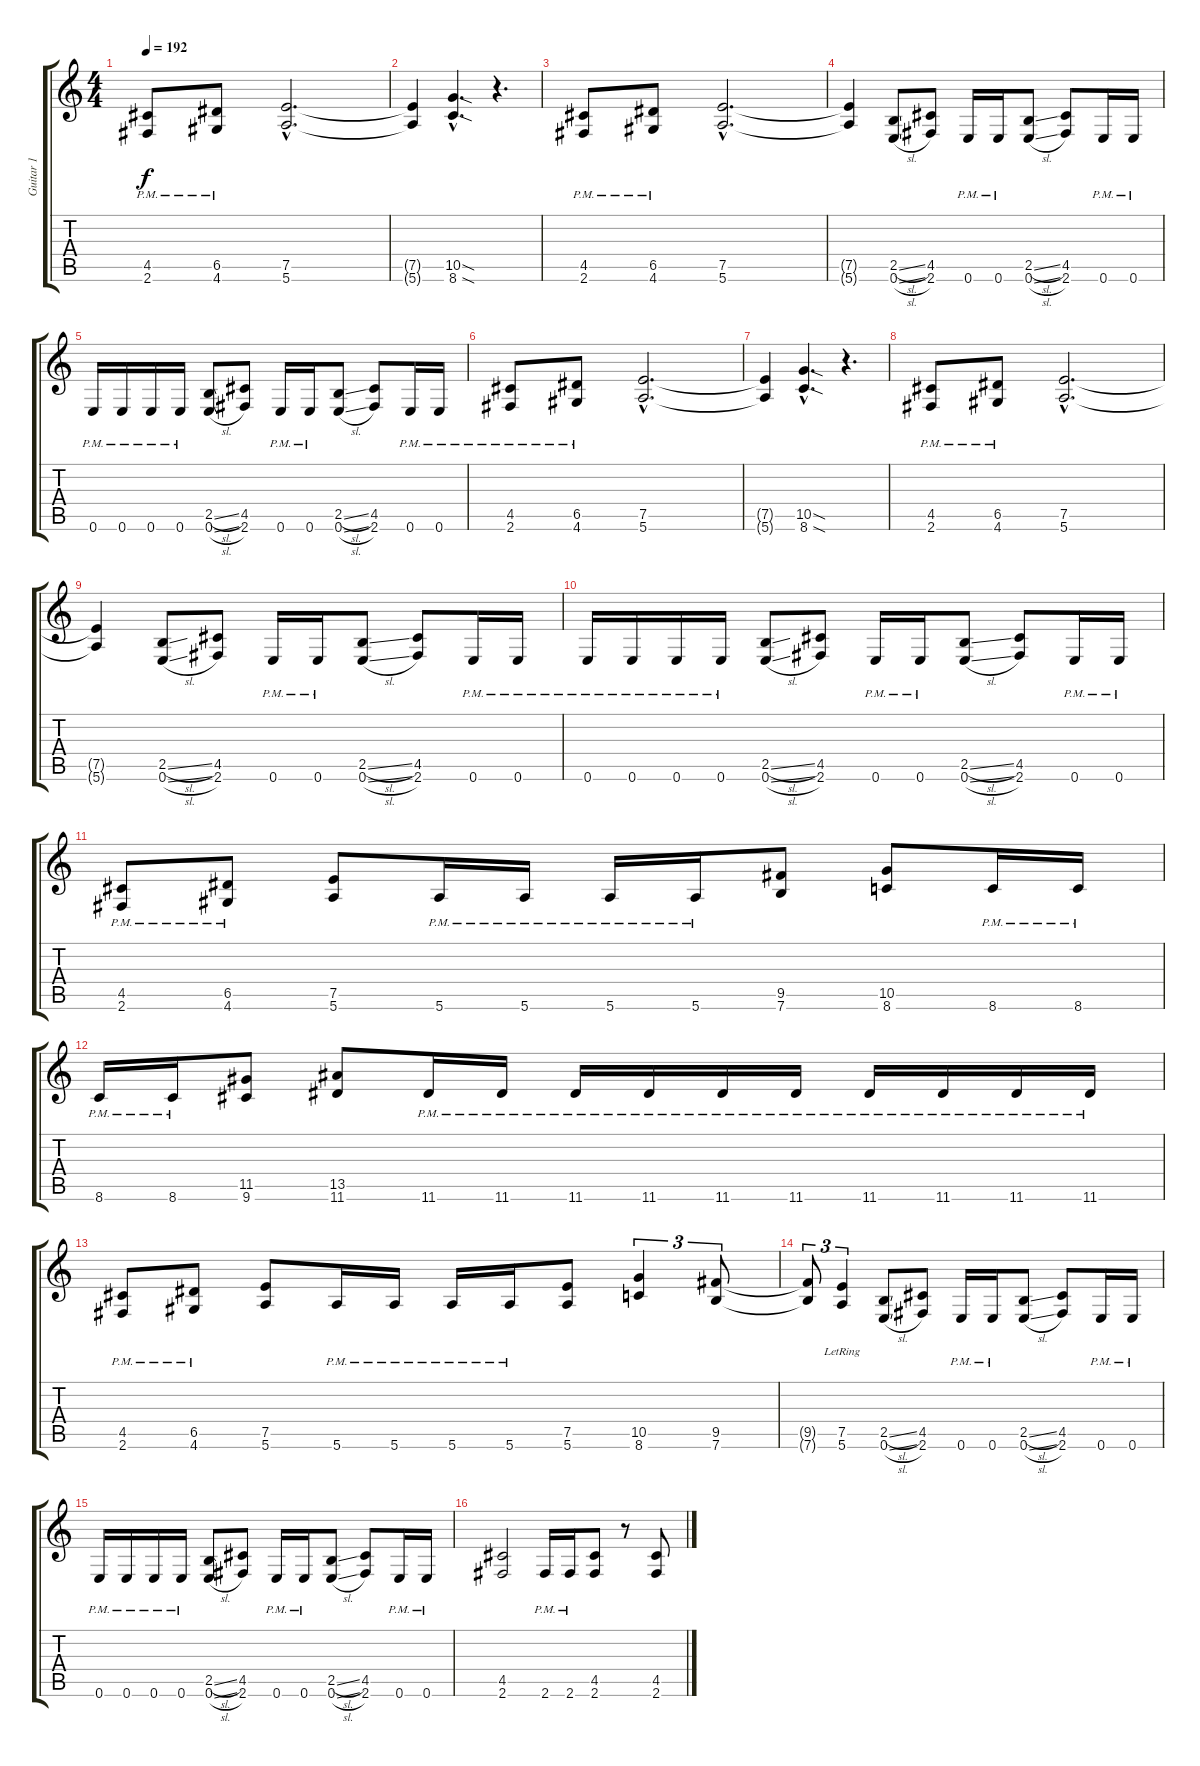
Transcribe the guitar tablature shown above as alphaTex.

\track ("Guitar 1" "Guitar 1") {instrument distortionguitar}
\staff {score tabs}
\tuning (E4 B3 G3 D3 A2 E2) {hide}
\ts (4 4)
\tempo 192
\clef g2
\ks c
(4.5{pm} 2.6{pm}).8{dy f instrument distortionguitar} (6.5{pm} 4.6{pm}).8 (7.5{hac} 5.6{hac}).2{d} |
(7.5{t} 5.6{t}).4 (10.5{sod hac} 8.6{sod hac}).4{d} r.4{d} |
(4.5{pm} 2.6{pm}).8 (6.5{pm} 4.6{pm}).8 (7.5{hac} 5.6{hac}).2{d} |
(7.5{t} 5.6{t}).4 (2.5{sl} 0.6{sl}).8 (4.5 2.6).8 0.6{pm}.16 0.6{pm}.16 (2.5{sl} 0.6{sl}).8 (4.5 2.6).8 0.6{pm}.16 0.6{pm}.16 |
0.6{pm}.16 0.6{pm}.16 0.6{pm}.16 0.6{pm}.16 (2.5{sl} 0.6{sl}).8 (4.5 2.6).8 0.6{pm}.16 0.6{pm}.16 (2.5{sl} 0.6{sl}).8 (4.5 2.6).8 0.6{pm}.16 0.6{pm}.16 |
(4.5{pm} 2.6{pm}).8 (6.5{pm} 4.6{pm}).8 (7.5{hac} 5.6{hac}).2{d} |
(7.5{t} 5.6{t}).4 (10.5{sod hac} 8.6{sod hac}).4{d} r.4{d} |
(4.5{pm} 2.6{pm}).8 (6.5{pm} 4.6{pm}).8 (7.5{hac} 5.6{hac}).2{d} |
(7.5{t} 5.6{t}).4 (2.5{sl} 0.6{sl}).8 (4.5 2.6).8 0.6{pm}.16 0.6{pm}.16 (2.5{sl} 0.6{sl}).8 (4.5 2.6).8 0.6{pm}.16 0.6{pm}.16 |
0.6{pm}.16 0.6{pm}.16 0.6{pm}.16 0.6{pm}.16 (2.5{sl} 0.6{sl}).8 (4.5 2.6).8 0.6{pm}.16 0.6{pm}.16 (2.5{sl} 0.6{sl}).8 (4.5 2.6).8 0.6{pm}.16 0.6{pm}.16 |
(4.5{pm} 2.6{pm}).8 (6.5{pm} 4.6{pm}).8 (7.5 5.6).8 5.6{pm}.16 5.6{pm}.16 5.6{pm}.16 5.6{pm}.16 (9.5 7.6).8 (10.5 8.6).8 8.6{pm}.16 8.6{pm}.16 |
8.6{pm}.16 8.6{pm}.16 (11.5 9.6).8 (13.5 11.6).8 11.6{pm}.16 11.6{pm}.16 11.6{pm}.16 11.6{pm}.16 11.6{pm}.16 11.6{pm}.16 11.6{pm}.16 11.6{pm}.16 11.6{pm}.16 11.6{pm}.16 |
(4.5{pm} 2.6{pm}).8 (6.5{pm} 4.6{pm}).8 (7.5 5.6).8 5.6{pm}.16 5.6{pm}.16 5.6{pm}.16 5.6{pm}.16 (7.5 5.6).8 (10.5 8.6).4{tu (3 2)} (9.5 7.6).8{tu (3 2)} |
(9.5{t} 7.6{t}).8{tu (3 2)} (7.5 5.6{lr}).4{tu (3 2)} (2.5{sl} 0.6{sl}).8 (4.5 2.6).8 0.6{pm}.16 0.6{pm}.16 (2.5{sl} 0.6{sl}).8 (4.5 2.6).8 0.6{pm}.16 0.6{pm}.16 |
0.6{pm}.16 0.6{pm}.16 0.6{pm}.16 0.6{pm}.16 (2.5{sl} 0.6{sl}).8 (4.5 2.6).8 0.6{pm}.16 0.6{pm}.16 (2.5{sl} 0.6{sl}).8 (4.5 2.6).8 0.6{pm}.16 0.6{pm}.16 |
(4.5 2.6).2 2.6{pm}.16 2.6{pm}.16 (4.5 2.6).8 r.8 (4.5 2.6).8
